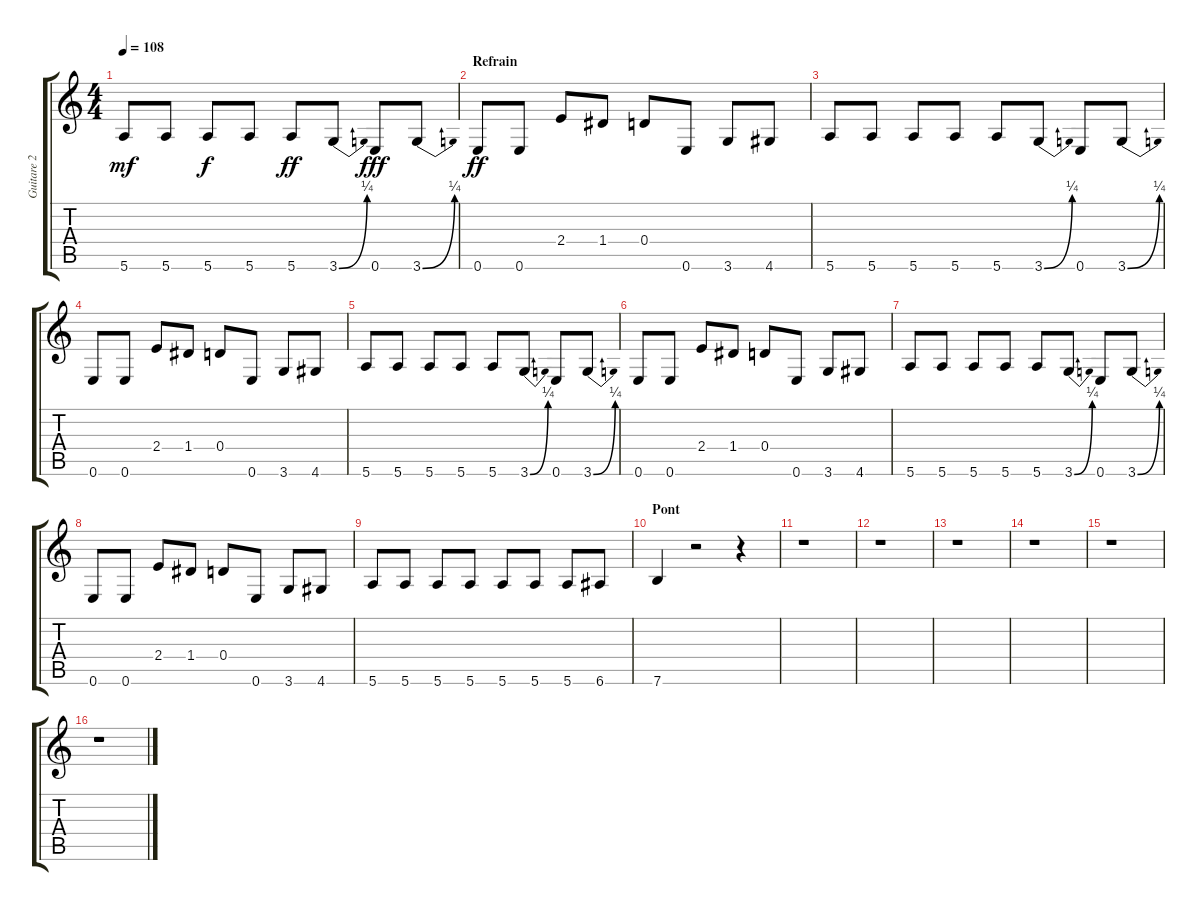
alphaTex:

\track ("Guitare 2" "Guitare 2") {instrument overdrivenguitar}
\staff {score tabs}
\tuning (E4 B3 G3 D3 A2 E2) {hide}
\ts (4 4)
\tempo 108
\clef g2
\ks c
5.6.8{dy mf volume 13 instrument distortionguitar} 5.6.8 5.6.8{dy f} 5.6.8 5.6.8{dy ff} 3.6{be (bend 0 0 60 1)}.8 0.6.8{dy fff} 3.6{be (bend 0 0 60 1)}.8 |
\section ("" "Refrain")
0.6.8{dy ff} 0.6.8 2.4.8 1.4.8 0.4.8 0.6.8 3.6.8 4.6.8 |
5.6.8 5.6.8 5.6.8 5.6.8 5.6.8 3.6{be (bend 0 0 60 1)}.8 0.6.8 3.6{be (bend 0 0 60 1)}.8 |
0.6.8 0.6.8 2.4.8 1.4.8 0.4.8 0.6.8 3.6.8 4.6.8 |
5.6.8 5.6.8 5.6.8 5.6.8 5.6.8 3.6{be (bend 0 0 60 1)}.8 0.6.8 3.6{be (bend 0 0 60 1)}.8 |
0.6.8 0.6.8 2.4.8 1.4.8 0.4.8 0.6.8 3.6.8 4.6.8 |
5.6.8 5.6.8 5.6.8 5.6.8 5.6.8 3.6{be (bend 0 0 60 1)}.8 0.6.8 3.6{be (bend 0 0 60 1)}.8 |
0.6.8 0.6.8 2.4.8 1.4.8 0.4.8 0.6.8 3.6.8 4.6.8 |
5.6.8 5.6.8 5.6.8 5.6.8 5.6.8 5.6.8 5.6.8 6.6.8 |
\section ("" "Pont")
7.6.4 r.2 r.4 |
r.1 |
r.1 |
r.1 |
r.1 |
r.1 |
r.1
